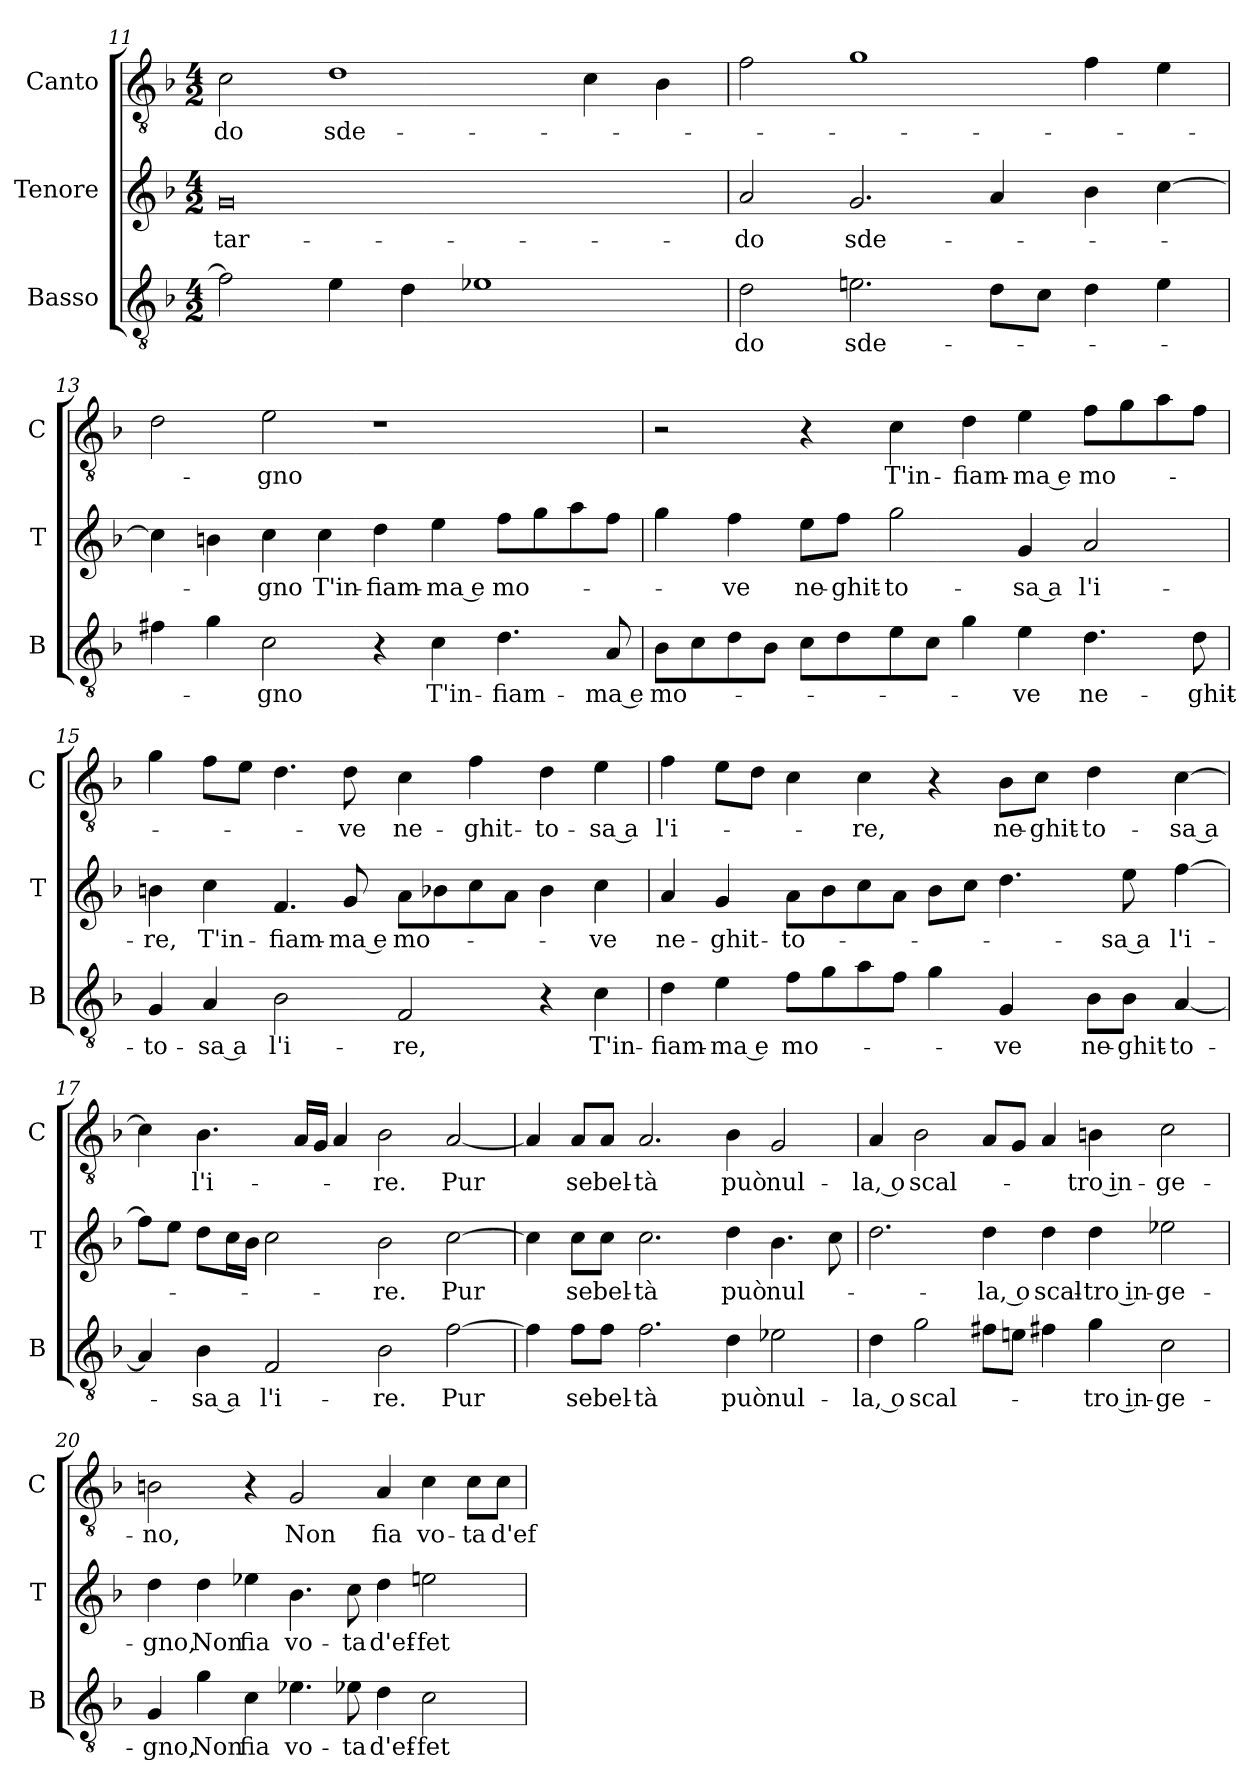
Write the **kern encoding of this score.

**kern	**text	**kern	**text	**kern	**text
*part3	*part3	*part2	*part2	*part1	*part1
*staff3	*staff3	*staff2	*staff2	*staff1	*staff1
*I"Basso	*	*I"Tenore	*	*I"Canto	*
*I'B	*	*I'T	*	*I'C	*
*clefGv2	*	*clefG2	*	*clefGv2	*
*k[b-]	*	*k[b-]	*	*k[b-]	*
*F:	*	*F:	*	*F:	*
*M4/2	*	*M4/2	*	*M4/2	*
=11	=11	=11	=11	=11	=11
2f]	.	0g	tar-	2c	-do
4e	.	.	.	1d	sde-
4d	.	.	.	.	.
1e-X	.	.	.	.	.
.	.	.	.	4c	.
.	.	.	.	4B-	.
=12	=12	=12	=12	=12	=12
2d	-do	2a	-do	2f	.
2.en	sde-	2.g	sde-	1g	.
8dL	.	4a	.	.	.
8cJ	.	.	.	.	.
4d	.	4b-	.	4f	.
4e	.	[4cc	.	4e	.
=13	=13	=13	=13	=13	=13
4f#X	.	4cc]	.	2d	.
4g	.	4bn	.	.	.
2c	-gno	4cc	-gno	2e	-gno
.	.	4cc	T'in-	.	.
4r	.	4dd	-fiam-	1r	.
4c	T'in-	4ee	-ma e	.	.
4.d	-fiam-	8ffL	mo-	.	.
.	.	8gg	.	.	.
.	.	8aa	.	.	.
8A	-ma e	8ffJ	.	.	.
=14	=14	=14	=14	=14	=14
8B-L	mo-	4gg	.	2r	.
8c	.	.	.	.	.
8d	.	4ff	-ve	.	.
8B-J	.	.	.	.	.
8cL	.	8eeL	ne-	4r	.
8d	.	8ffJ	-ghit-	.	.
8e	.	2gg	-to-	4c	T'in-
8cJ	.	.	.	.	.
4g	.	.	.	4d	-fiam-
4e	-ve	4g	-sa a	4e	-ma e
4.d	ne-	2a	l'i-	8fL	mo-
.	.	.	.	8g	.
.	.	.	.	8a	.
8d	-ghit-	.	.	8fJ	.
=15	=15	=15	=15	=15	=15
4G	-to-	4bn	-re,	4g	.
4A	-sa a	4cc	T'in-	8fL	.
.	.	.	.	8eJ	.
2B-	l'i-	4.f	-fiam-	4.d	.
.	.	8g	-ma e	8d	-ve
2F	-re,	8aL	mo-	4c	ne-
.	.	8b-X	.	.	.
.	.	8cc	.	4f	-ghit-
.	.	8aJ	.	.	.
4r	.	4b-	.	4d	-to-
4c	T'in-	4cc	-ve	4e	-sa a
=16	=16	=16	=16	=16	=16
4d	-fiam-	4a	ne-	4f	l'i-
4e	-ma e	4g	-ghit-	8eL	.
.	.	.	.	8dJ	.
8fL	mo-	8aL	-to-	4c	.
8g	.	8b-	.	.	.
8a	.	8cc	.	4c	-re,
8fJ	.	8aJ	.	.	.
4g	.	8b-L	.	4r	.
.	.	8ccJ	.	.	.
4G	-ve	4.dd	.	8B-L	ne-
.	.	.	.	8cJ	-ghit-
8B-L	ne-	.	.	4d	-to-
8B-J	-ghit-	8ee	-sa a	.	.
[4A	-to-	[4ff	l'i-	[4c	-sa a
=17	=17	=17	=17	=17	=17
4A]	.	8ffL]	.	4c]	.
.	.	8eeJ	.	.	.
4B-	-sa a	8ddL	.	4.B-	l'i-
.	.	16ccL	.	.	.
.	.	16b-JJ	.	.	.
2F	l'i-	2cc	.	.	.
.	.	.	.	16ALL	.
.	.	.	.	16GJJ	.
.	.	.	.	4A	.
2B-	-re.	2b-	-re.	2B-	-re.
[2f	Pur	[2cc	Pur	[2A	Pur
=18	=18	=18	=18	=18	=18
4f]	.	4cc]	.	4A]	.
8fL	se	8ccL	se	8AL	se
8fJ	bel-	8ccJ	bel-	8AJ	bel-
2.f	-tà	2.cc	-tà	2.A	-tà
4d	può	4dd	può	4B-	può
2e-X	nul-	4.b-	nul-	2G	nul-
.	.	8cc	.	.	.
=19	=19	=19	=19	=19	=19
4d	-la, o	2.dd	.	4A	-la, o
2g	scal-	.	.	2B-	scal-
8f#XL	.	4dd	-la, o	8AL	.
8enJ	.	.	.	8GJ	.
4f#X	.	4dd	scal-	4A	.
4g	-tro in-	4dd	-tro in-	4Bn	-tro in-
2c	-ge-	2ee-X	-ge-	2c	-ge-
=20	=20	=20	=20	=20	=20
4G	-gno,	4dd	-gno,	2Bn	-no,
4g	Non	4dd	Non	.	.
4c	fia	4ee-X	fia	4r	.
4.e-X	vo-	4.b-	vo-	2G	Non
8e-X	-ta	8cc	-ta	.	.
4d	d'ef-	4dd	d'ef-	4A	fia
2c	-fet-	2een	-fet-	4c	vo-
.	.	.	.	8cL	-ta
.	.	.	.	8cJ	d'ef-
=	=	=	=	=	=
*-	*-	*-	*-	*-	*-
